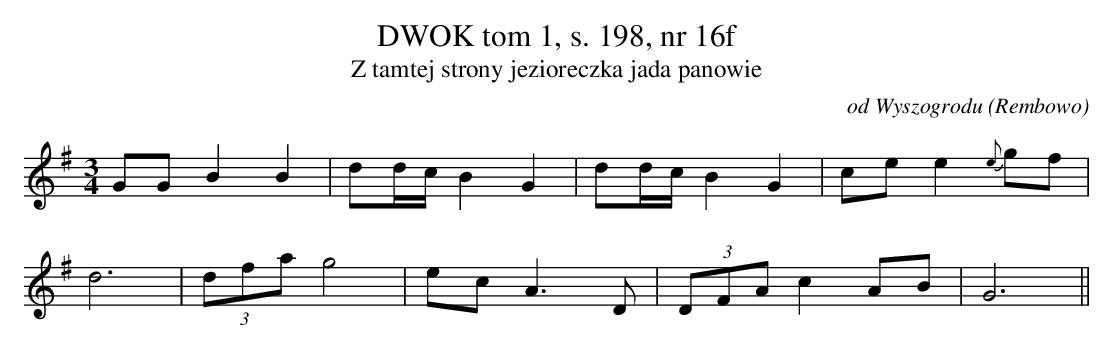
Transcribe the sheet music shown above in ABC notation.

X:1
T:DWOK tom 1, s. 198, nr 16f
T:Z tamtej strony jezioreczka jada panowie
O:od Wyszogrodu (Rembowo)
M:3/4
L:1/16
K:G
G2G2B4B4 | d2dcB4G4 | d2dcB4G4 | c2e2e4{e}g2f2 |
 d12 |(3d2f2a2g8 | e2c2A6D2 | (3D2F2A2c4A2B2 | G12||
